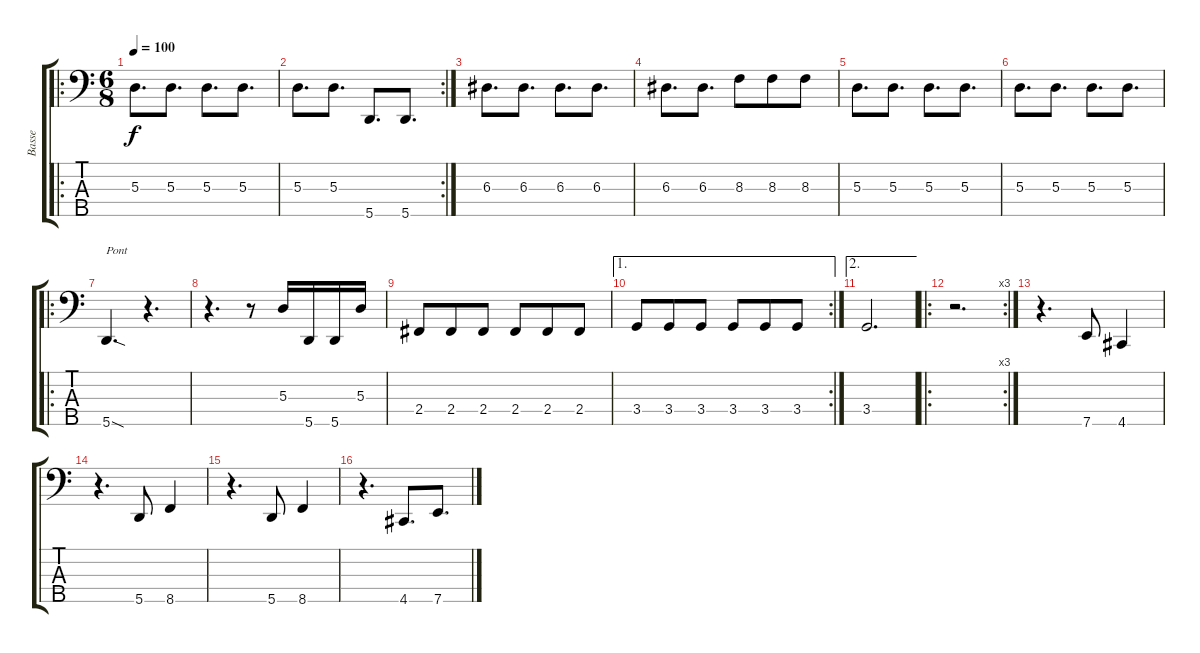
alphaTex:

\track ("Basse" "Basse") {instrument electricbassfinger}
\staff {score tabs}
\tuning (G2 D2 A1 E1 A0) {hide}
\ro
\ts (6 8)
\tempo 100
\clef f4
\ks c
5.3.8{d dy f} 5.3.8{d} 5.3.8{d} 5.3.8{d} |
\rc 2
5.3.8{d} 5.3.8{d} 5.5.8{d} 5.5.8{d} |
6.3.8{d} 6.3.8{d} 6.3.8{d} 6.3.8{d} |
6.3.8{d} 6.3.8{d} 8.3.8 8.3.8 8.3.8 |
5.3.8{d} 5.3.8{d} 5.3.8{d} 5.3.8{d} |
5.3.8{d} 5.3.8{d} 5.3.8{d} 5.3.8{d} |
\ro
5.5{sod}.4{d txt "Pont"} r.4{d} |
r.4{d} r.8 5.3.16 5.5.16 5.5.16 5.3.16 |
2.4.8 2.4.8 2.4.8 2.4.8 2.4.8 2.4.8 |
\ae 1
\rc 2
3.4.8 3.4.8 3.4.8 3.4.8 3.4.8 3.4.8 |
\ae 2
3.4.2{d} |
\ro
\rc 3
r.2{d} |
r.4{d} 7.5.8 4.5.4 |
r.4{d} 5.5.8 8.5.4 |
r.4{d} 5.5.8 8.5.4 |
r.4{d} 4.5.8{d} 7.5.8{d}
